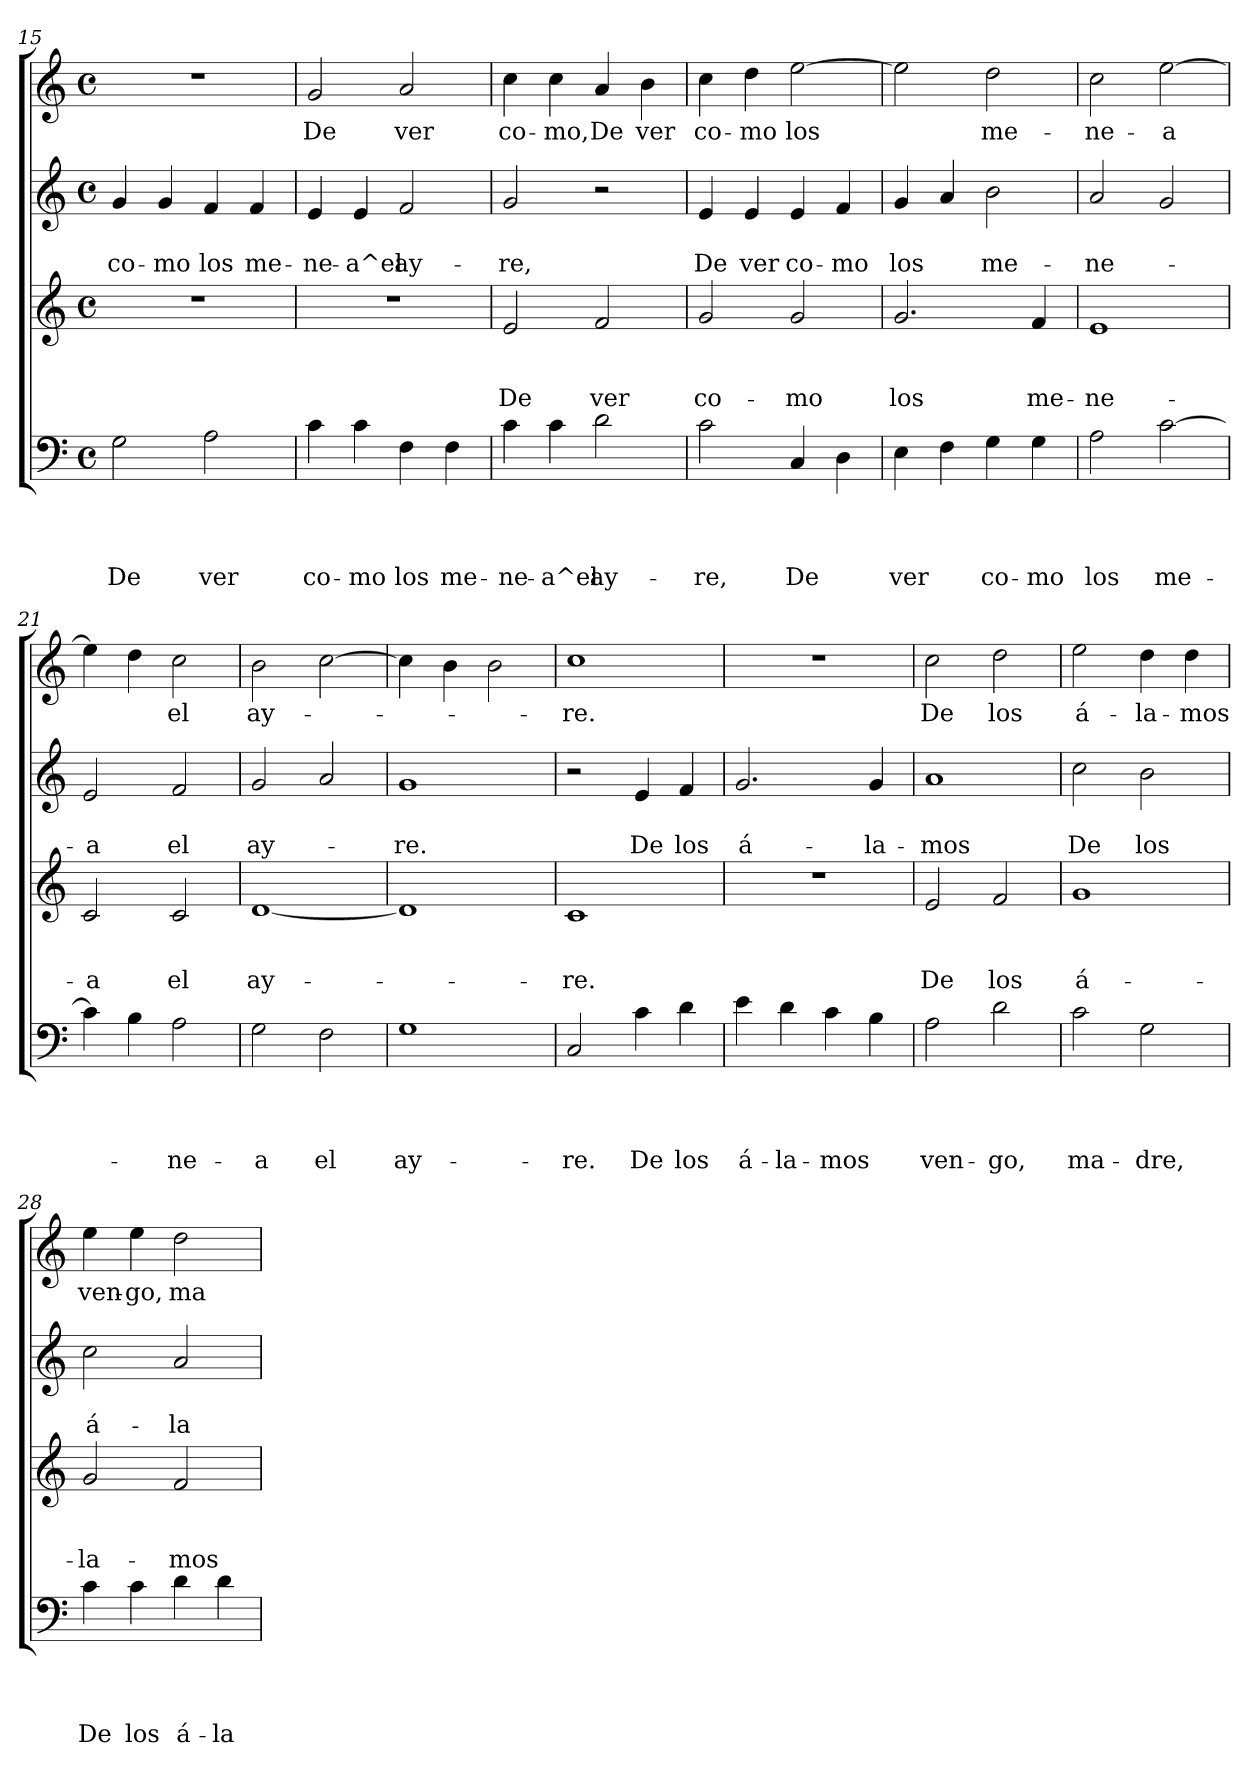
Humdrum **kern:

**kern	**text	**text	**text	**text	**kern	**text	**text	**text	**kern	**text	**text	**kern	**text
*part4	*part4	*part4	*part4	*part4	*part3	*part3	*part3	*part3	*part2	*part2	*part2	*part1	*part1
*staff4	*staff4	*staff4	*staff4	*staff4	*staff3	*staff3	*staff3	*staff3	*staff2	*staff2	*staff2	*staff1	*staff1
*clefF4	*	*	*	*	*clefG2	*	*	*	*clefG2	*	*	*clefG2	*
*k[]	*	*	*	*	*k[]	*	*	*	*k[]	*	*	*k[]	*
*C:	*	*	*	*	*C:	*	*	*	*C:	*	*	*C:	*
*M4/4	*	*	*	*	*M4/4	*	*	*	*M4/4	*	*	*M4/4	*
*met(c)	*	*	*	*	*met(c)	*	*	*	*met(c)	*	*	*met(c)	*
=15	=15	=15	=15	=15	=15	=15	=15	=15	=15	=15	=15	=15	=15
!	!	!	!	!LO:LY:b	!	!	!	!	!	!	!LO:LY:b	!	!
2G\	.	.	.	De	1r	.	.	.	4g/	.	co-	1r	.
!	!	!	!	!	!	!	!	!	!	!	!LO:LY:b	!	!
.	.	.	.	.	.	.	.	.	4g/	.	-mo	.	.
!	!	!	!	!LO:LY:b	!	!	!	!	!	!	!LO:LY:b	!	!
2A\	.	.	.	ver	.	.	.	.	4f/	.	los	.	.
!	!	!	!	!	!	!	!	!	!	!	!LO:LY:b	!	!
.	.	.	.	.	.	.	.	.	4f/	.	me-	.	.
!!LO:PB:g=z
=16	=16	=16	=16	=16	=16	=16	=16	=16	=16	=16	=16	=16	=16
!	!	!	!	!LO:LY:b	!	!	!	!	!	!	!LO:LY:b	!	!LO:LY:b
4c\	.	.	.	co-	1r	.	.	.	4e/	.	-ne-	2g/	De
!	!	!	!	!LO:LY:b	!	!	!	!	!	!	!LO:LY:b	!	!
4c\	.	.	.	-mo	.	.	.	.	4e/	.	-a^el	.	.
!	!	!	!	!LO:LY:b	!	!	!	!	!	!	!LO:LY:b	!	!LO:LY:b
4F\	.	.	.	los	.	.	.	.	2f/	.	ay-	2a/	ver
!	!	!	!	!LO:LY:b	!	!	!	!	!	!	!	!	!
4F\	.	.	.	me-	.	.	.	.	.	.	.	.	.
=17	=17	=17	=17	=17	=17	=17	=17	=17	=17	=17	=17	=17	=17
!	!	!	!	!LO:LY:b	!	!	!	!LO:LY:b	!	!	!LO:LY:b	!	!LO:LY:b
4c\	.	.	.	-ne-	2e/	.	.	De	2g/	.	-re,	4cc\	co-
!	!	!	!	!LO:LY:b	!	!	!	!	!	!	!	!	!LO:LY:b
4c\	.	.	.	-a^el	.	.	.	.	.	.	.	4cc\	-mo,
!	!	!	!	!LO:LY:b	!	!	!	!LO:LY:b	!	!	!	!	!LO:LY:b
2d\	.	.	.	ay-	2f/	.	.	ver	2r	.	.	4a/	De
!	!	!	!	!	!	!	!	!	!	!	!	!	!LO:LY:b
.	.	.	.	.	.	.	.	.	.	.	.	4b\	ver
=18	=18	=18	=18	=18	=18	=18	=18	=18	=18	=18	=18	=18	=18
!	!	!	!	!LO:LY:b	!	!	!	!LO:LY:b	!	!	!LO:LY:b	!	!LO:LY:b
2c\	.	.	.	-re,	2g/	.	.	co-	4e/	.	De	4cc\	co-
!	!	!	!	!	!	!	!	!	!	!	!LO:LY:b	!	!LO:LY:b
.	.	.	.	.	.	.	.	.	4e/	.	ver	4dd\	-mo
!	!	!	!	!LO:LY:b	!	!	!	!LO:LY:b	!	!	!LO:LY:b	!	!LO:LY:b
4C/	.	.	.	De	2g/	.	.	-mo	4e/	.	co-	[>2ee\	los
!	!	!	!	!	!	!	!	!	!	!	!LO:LY:b	!	!
4D\	.	.	.	.	.	.	.	.	4f/	.	-mo	.	.
=19	=19	=19	=19	=19	=19	=19	=19	=19	=19	=19	=19	=19	=19
!	!	!	!	!LO:LY:b	!	!	!	!LO:LY:b	!	!	!LO:LY:b	!	!
4E\	.	.	.	ver	2.g/	.	.	los	4g/	.	los	2ee\]	.
4F\	.	.	.	.	.	.	.	.	4a/	.	.	.	.
!	!	!	!	!LO:LY:b	!	!	!	!	!	!	!LO:LY:b	!	!LO:LY:b
4G\	.	.	.	co-	.	.	.	.	2b\	.	me-	2dd\	me-
!	!	!	!	!LO:LY:b	!	!	!	!LO:LY:b	!	!	!	!	!
4G\	.	.	.	-mo	4f/	.	.	me-	.	.	.	.	.
=20	=20	=20	=20	=20	=20	=20	=20	=20	=20	=20	=20	=20	=20
!	!	!	!	!LO:LY:b	!	!	!	!LO:LY:b	!	!	!LO:LY:b	!	!LO:LY:b
2A\	.	.	.	los	1e	.	.	-ne-	2a/	.	-ne-	2cc\	-ne-
!	!	!	!	!LO:LY:b	!	!	!	!	!	!	!	!	!LO:LY:b
[>2c\	.	.	.	me-	.	.	.	.	2g/	.	.	[>2ee\	-a
=21	=21	=21	=21	=21	=21	=21	=21	=21	=21	=21	=21	=21	=21
!	!	!	!	!	!	!	!	!LO:LY:b	!	!	!LO:LY:b	!	!
4c\]	.	.	.	.	2c/	.	.	-a	2e/	.	-a	4ee\]	.
4B\	.	.	.	.	.	.	.	.	.	.	.	4dd\	.
!	!	!	!	!LO:LY:b	!	!	!	!LO:LY:b	!	!	!LO:LY:b	!	!LO:LY:b
2A\	.	.	.	-ne-	2c/	.	.	el	2f/	.	el	2cc\	el
=22	=22	=22	=22	=22	=22	=22	=22	=22	=22	=22	=22	=22	=22
!	!	!	!	!LO:LY:b	!	!	!	!LO:LY:b	!	!	!LO:LY:b	!	!LO:LY:b
2G\	.	.	.	-a	[<1d	.	.	ay-	2g/	.	ay-	2b\	ay-
!	!	!	!	!LO:LY:b	!	!	!	!	!	!	!	!	!
2F\	.	.	.	el	.	.	.	.	2a/	.	.	[>2cc\	.
=23	=23	=23	=23	=23	=23	=23	=23	=23	=23	=23	=23	=23	=23
!	!	!	!	!LO:LY:b	!	!	!	!	!	!	!LO:LY:b	!	!
1G	.	.	.	ay-	1d]	.	.	.	1g	.	-re.	4cc\]	.
.	.	.	.	.	.	.	.	.	.	.	.	4b\	.
.	.	.	.	.	.	.	.	.	.	.	.	2b\	.
!!LO:PB:g=z
=24	=24	=24	=24	=24	=24	=24	=24	=24	=24	=24	=24	=24	=24
!	!	!	!	!LO:LY:b	!	!	!	!LO:LY:b	!	!	!	!	!LO:LY:b
2C/	.	.	.	-re.	1c	.	.	-re.	2r	.	.	1cc	-re.
!	!	!	!	!LO:LY:b	!	!	!	!	!	!	!LO:LY:b	!	!
4c\	.	.	.	De	.	.	.	.	4e/	.	De	.	.
!	!	!	!	!LO:LY:b	!	!	!	!	!	!	!LO:LY:b	!	!
4d\	.	.	.	los	.	.	.	.	4f/	.	los	.	.
=25	=25	=25	=25	=25	=25	=25	=25	=25	=25	=25	=25	=25	=25
!	!	!	!	!LO:LY:b	!	!	!	!	!	!	!LO:LY:b	!	!
4e\	.	.	.	á-	1r	.	.	.	2.g/	.	á-	1r	.
!	!	!	!	!LO:LY:b	!	!	!	!	!	!	!	!	!
4d\	.	.	.	-la-	.	.	.	.	.	.	.	.	.
!	!	!	!	!LO:LY:b	!	!	!	!	!	!	!	!	!
4c\	.	.	.	-mos	.	.	.	.	.	.	.	.	.
!	!	!	!	!	!	!	!	!	!	!	!LO:LY:b	!	!
4B\	.	.	.	.	.	.	.	.	4g/	.	-la-	.	.
=26	=26	=26	=26	=26	=26	=26	=26	=26	=26	=26	=26	=26	=26
!	!	!	!	!LO:LY:b	!	!	!	!LO:LY:b	!	!	!LO:LY:b	!	!LO:LY:b
2A\	.	.	.	ven-	2e/	.	.	De	1a	.	-mos	2cc\	De
!	!	!	!	!LO:LY:b	!	!	!	!LO:LY:b	!	!	!	!	!LO:LY:b
2d\	.	.	.	-go,	2f/	.	.	los	.	.	.	2dd\	los
=27	=27	=27	=27	=27	=27	=27	=27	=27	=27	=27	=27	=27	=27
!	!	!	!	!LO:LY:b	!	!	!	!LO:LY:b	!	!	!LO:LY:b	!	!LO:LY:b
2c\	.	.	.	ma-	1g	.	.	á-	2cc\	.	De	2ee\	á-
!	!	!	!	!LO:LY:b	!	!	!	!	!	!	!LO:LY:b	!	!LO:LY:b
2G\	.	.	.	-dre,	.	.	.	.	2b\	.	los	4dd\	-la-
!	!	!	!	!	!	!	!	!	!	!	!	!	!LO:LY:b
.	.	.	.	.	.	.	.	.	.	.	.	4dd\	-mos
=28	=28	=28	=28	=28	=28	=28	=28	=28	=28	=28	=28	=28	=28
!	!	!	!	!LO:LY:b	!	!	!	!LO:LY:b	!	!	!LO:LY:b	!	!LO:LY:b
4c\	.	.	.	De	2g/	.	.	-la-	2cc\	.	á-	4ee\	ven-
!	!	!	!	!LO:LY:b	!	!	!	!	!	!	!	!	!LO:LY:b
4c\	.	.	.	los	.	.	.	.	.	.	.	4ee\	-go,
!	!	!	!	!LO:LY:b	!	!	!	!LO:LY:b	!	!	!LO:LY:b	!	!LO:LY:b
4d\	.	.	.	á-	2f/	.	.	-mos	2a/	.	-la-	2dd\	ma-
!	!	!	!	!LO:LY:b	!	!	!	!	!	!	!	!	!
4d\	.	.	.	-la-	.	.	.	.	.	.	.	.	.
=	=	=	=	=	=	=	=	=	=	=	=	=	=
*-	*-	*-	*-	*-	*-	*-	*-	*-	*-	*-	*-	*-	*-
